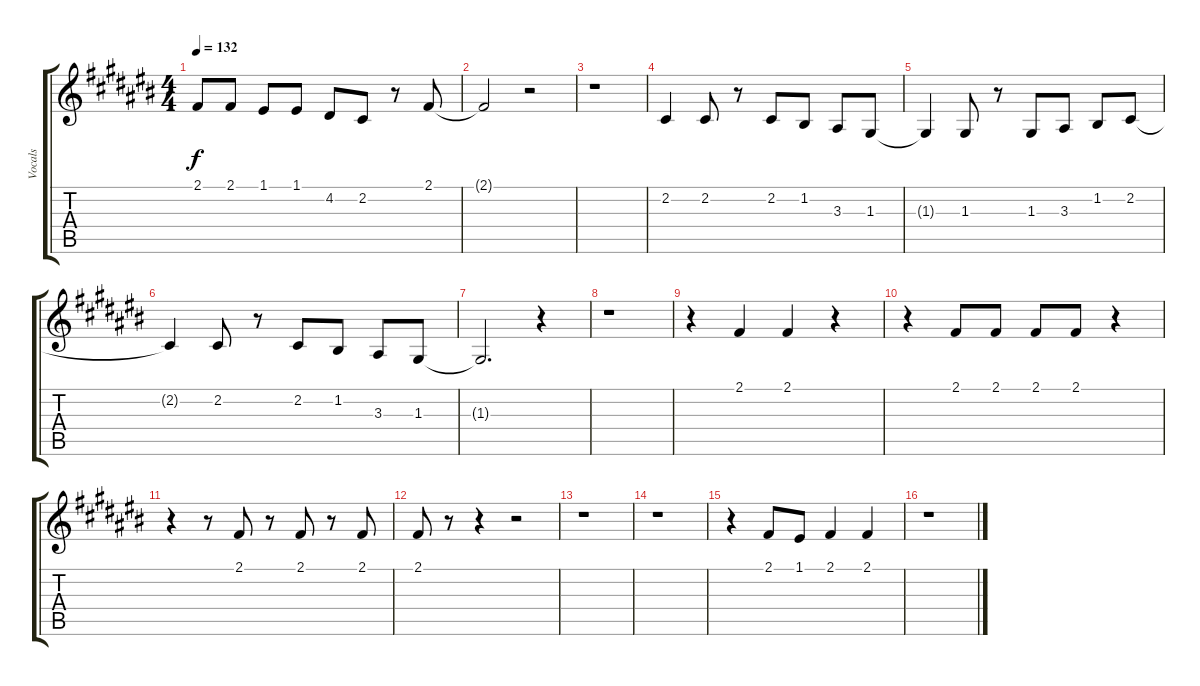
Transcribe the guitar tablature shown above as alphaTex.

\track ("Vocals" "Vocals") {instrument tenorsax}
\staff {score tabs}
\tuning (E4 B3 G3 D3 A2 E2) {hide}
\ts (4 4)
\tempo 132
\clef g2
\ks c#
2.1{t}.8{dy f} 2.1.8 1.1.8 1.1.8 4.2.8 2.2.8 r.8 2.1.8 |
2.1{t}.2 r.2 |
r.1 |
2.2.4 2.2.8 r.8 2.2.8 1.2.8 3.3.8 1.3.8 |
1.3{t}.4 1.3.8 r.8 1.3.8 3.3.8 1.2.8 2.2.8 |
2.2{t}.4 2.2.8 r.8 2.2.8 1.2.8 3.3.8 1.3.8 |
1.3{t}.2{d} r.4 |
r.1 |
r.4 2.1.4 2.1.4 r.4 |
r.4 2.1.8 2.1.8 2.1.8 2.1.8 r.4 |
r.4 r.8 2.1.8 r.8 2.1.8 r.8 2.1.8 |
2.1.8 r.8 r.4 r.2 |
r.1 |
r.1 |
r.4 2.1.8 1.1.8 2.1.4 2.1.4 |
r.1
